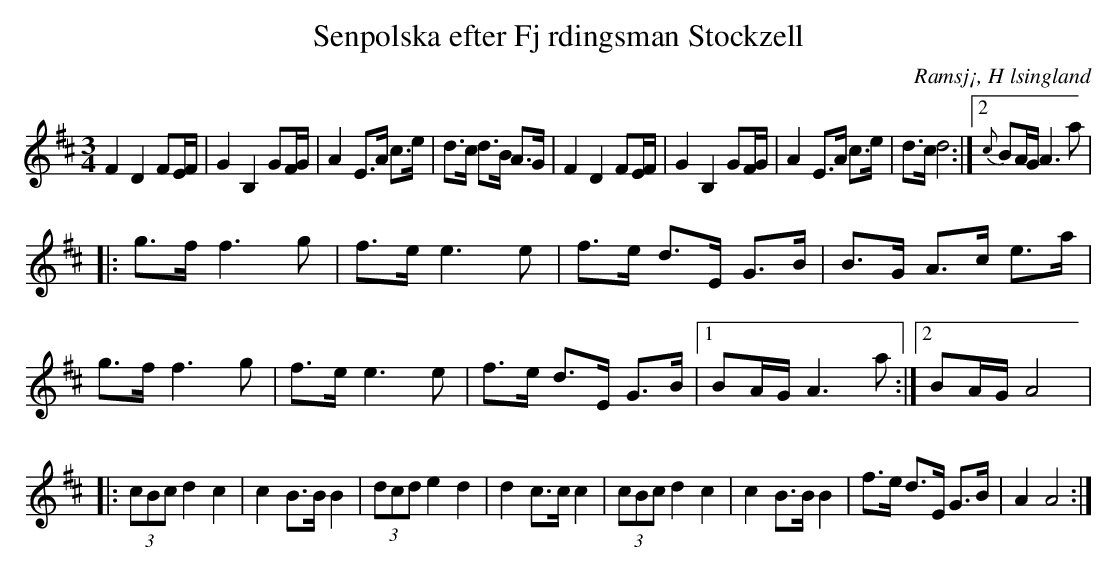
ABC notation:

X:1
T: Senpolska efter Fj rdingsman Stockzell
O: Ramsj¡, H lsingland
M:3/4
L:1/8
K:D
F2 D2 FE/F/|G2 B,2 GF/G/| A2 E>A c>e|d>c d>B A>G|F2 D2 FE/F/|G2 B,2 GF/G/| A2 E>A c>e|d>c d4:|2{c}BA/G/ A2>a2|
|:g>f f2>g2|f>e e2>e2|f>e d>E G>B|B>G A>c e>a|g>f f2>g2|f>e e2>e2|f>e d>E G>B|1 BA/G/ A2>a2:|2 BA/G/ A4|
|:(3cBc d2 c2|c2 B>B B2|(3dcd e2 d2|d2 c>c c2|(3cBc d2 c2|c2 B>B B2|f>e d>E G>B|A2 A4:|
